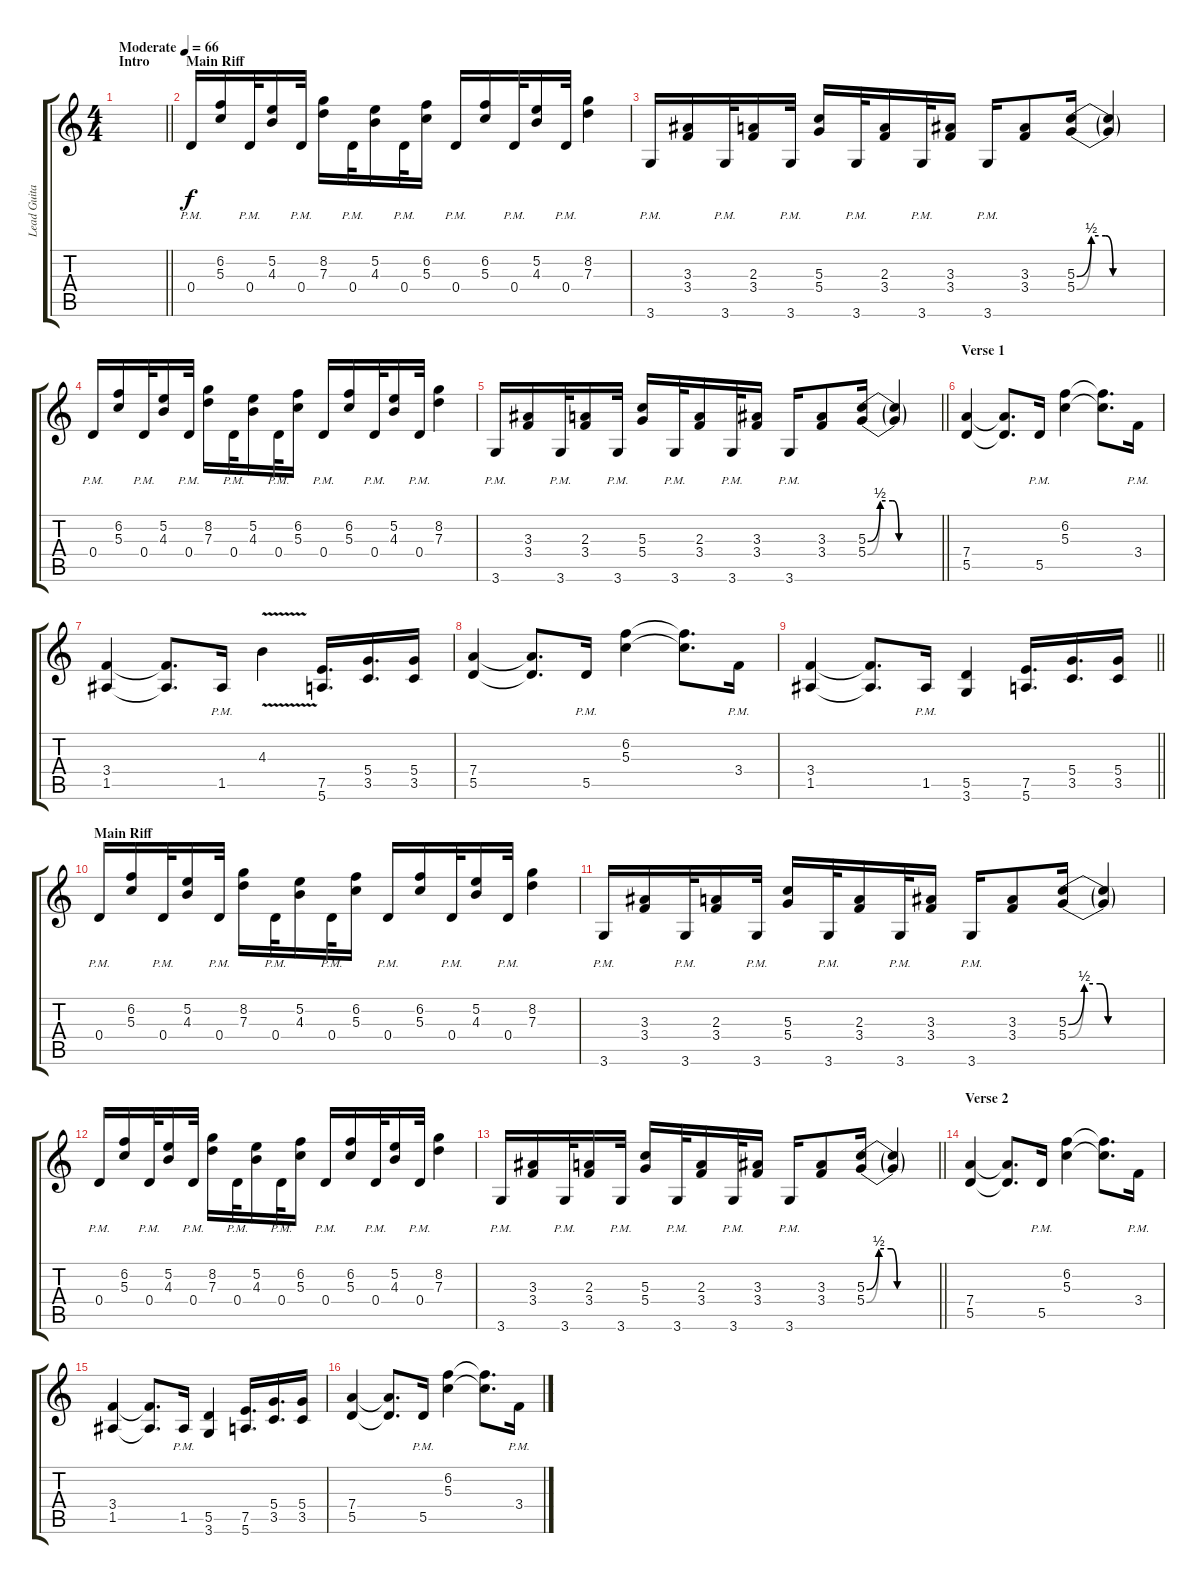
\track ("Lead Guitar" "Lead Guita") {instrument distortionguitar}
\staff {score tabs}
\tuning (E4 B3 G3 D3 A2 E2) {hide}
\ts (4 4)
\section ("" "Intro")
\tempo (66 "Moderate")
\clef g2
\barLineRight lightlight
\ks c
|
\section ("" "Main Riff")
0.4{pm}.16 (6.2 5.3).16 0.4{pm}.32 (5.2 4.3).16 0.4{pm}.32 (8.2 7.3).16 0.4{pm}.32 (5.2 4.3).16 0.4{pm}.32 (6.2 5.3).16 0.4{pm}.16 (6.2 5.3).16 0.4{pm}.32 (5.2 4.3).16 0.4{pm}.32 (8.2 7.3).4 |
3.6{pm}.16 (3.3 3.4).16 3.6{pm}.32 (2.3 3.4).16 3.6{pm}.32 (5.3 5.4).16 3.6{pm}.32 (2.3 3.4).16 3.6{pm}.32 (3.3 3.4).16 3.6{pm}.16 (3.3 3.4).8 (5.3{be (custom 0 0 10 2 20 2 25 0 30 0 40 0 60 0)} 5.4{be (custom 0 0 10 2 20 2 25 0 30 0 40 0 60 0)}).16 (5.3{t} 5.4{t}).4 |
0.4{pm}.16 (6.2 5.3).16 0.4{pm}.32 (5.2 4.3).16 0.4{pm}.32 (8.2 7.3).16 0.4{pm}.32 (5.2 4.3).16 0.4{pm}.32 (6.2 5.3).16 0.4{pm}.16 (6.2 5.3).16 0.4{pm}.32 (5.2 4.3).16 0.4{pm}.32 (8.2 7.3).4 |
\barLineRight lightlight
3.6{pm}.16 (3.3 3.4).16 3.6{pm}.32 (2.3 3.4).16 3.6{pm}.32 (5.3 5.4).16 3.6{pm}.32 (2.3 3.4).16 3.6{pm}.32 (3.3 3.4).16 3.6{pm}.16 (3.3 3.4).8 (5.3{be (custom 0 0 10 2 20 2 25 0 30 0 40 0 60 0)} 5.4{be (custom 0 0 10 2 20 2 25 0 30 0 40 0 60 0)}).16 (5.3{t} 5.4{t}).4 |
\section ("" "Verse 1")
(7.4 5.5).4 (7.4{t} 5.5{t}).8{d} 5.5{pm}.16 (6.2 5.3).4 (6.2{t} 5.3{t}).8{d} 3.4{pm}.16 |
(3.4 1.5).4 (3.4{t} 1.5{t}).8{d} 1.5{pm}.16 4.3{v}.4 (7.5 5.6).16{d} (5.4 3.5).16{d} (5.4 3.5).16 |
(7.4 5.5).4 (7.4{t} 5.5{t}).8{d} 5.5{pm}.16 (6.2 5.3).4 (6.2{t} 5.3{t}).8{d} 3.4{pm}.16 |
\barLineRight lightlight
(3.4 1.5).4 (3.4{t} 1.5{t}).8{d} 1.5{pm}.16 (5.5 3.6).4 (7.5 5.6).16{d} (5.4 3.5).16{d} (5.4 3.5).16 |
\section ("" "Main Riff")
0.4{pm}.16 (6.2 5.3).16 0.4{pm}.32 (5.2 4.3).16 0.4{pm}.32 (8.2 7.3).16 0.4{pm}.32 (5.2 4.3).16 0.4{pm}.32 (6.2 5.3).16 0.4{pm}.16 (6.2 5.3).16 0.4{pm}.32 (5.2 4.3).16 0.4{pm}.32 (8.2 7.3).4 |
3.6{pm}.16 (3.3 3.4).16 3.6{pm}.32 (2.3 3.4).16 3.6{pm}.32 (5.3 5.4).16 3.6{pm}.32 (2.3 3.4).16 3.6{pm}.32 (3.3 3.4).16 3.6{pm}.16 (3.3 3.4).8 (5.3{be (custom 0 0 10 2 20 2 25 0 30 0 40 0 60 0)} 5.4{be (custom 0 0 10 2 20 2 25 0 30 0 40 0 60 0)}).16 (5.3{t} 5.4{t}).4 |
0.4{pm}.16 (6.2 5.3).16 0.4{pm}.32 (5.2 4.3).16 0.4{pm}.32 (8.2 7.3).16 0.4{pm}.32 (5.2 4.3).16 0.4{pm}.32 (6.2 5.3).16 0.4{pm}.16 (6.2 5.3).16 0.4{pm}.32 (5.2 4.3).16 0.4{pm}.32 (8.2 7.3).4 |
\barLineRight lightlight
3.6{pm}.16 (3.3 3.4).16 3.6{pm}.32 (2.3 3.4).16 3.6{pm}.32 (5.3 5.4).16 3.6{pm}.32 (2.3 3.4).16 3.6{pm}.32 (3.3 3.4).16 3.6{pm}.16 (3.3 3.4).8 (5.3{be (custom 0 0 10 2 20 2 25 0 30 0 40 0 60 0)} 5.4{be (custom 0 0 10 2 20 2 25 0 30 0 40 0 60 0)}).16 (5.3{t} 5.4{t}).4 |
\section ("" "Verse 2")
(7.4 5.5).4 (7.4{t} 5.5{t}).8{d} 5.5{pm}.16 (6.2 5.3).4 (6.2{t} 5.3{t}).8{d} 3.4{pm}.16 |
(3.4 1.5).4 (3.4{t} 1.5{t}).8{d} 1.5{pm}.16 (5.5 3.6).4 (7.5 5.6).16{d} (5.4 3.5).16{d} (5.4 3.5).16 |
(7.4 5.5).4 (7.4{t} 5.5{t}).8{d} 5.5{pm}.16 (6.2 5.3).4 (6.2{t} 5.3{t}).8{d} 3.4{pm}.16
